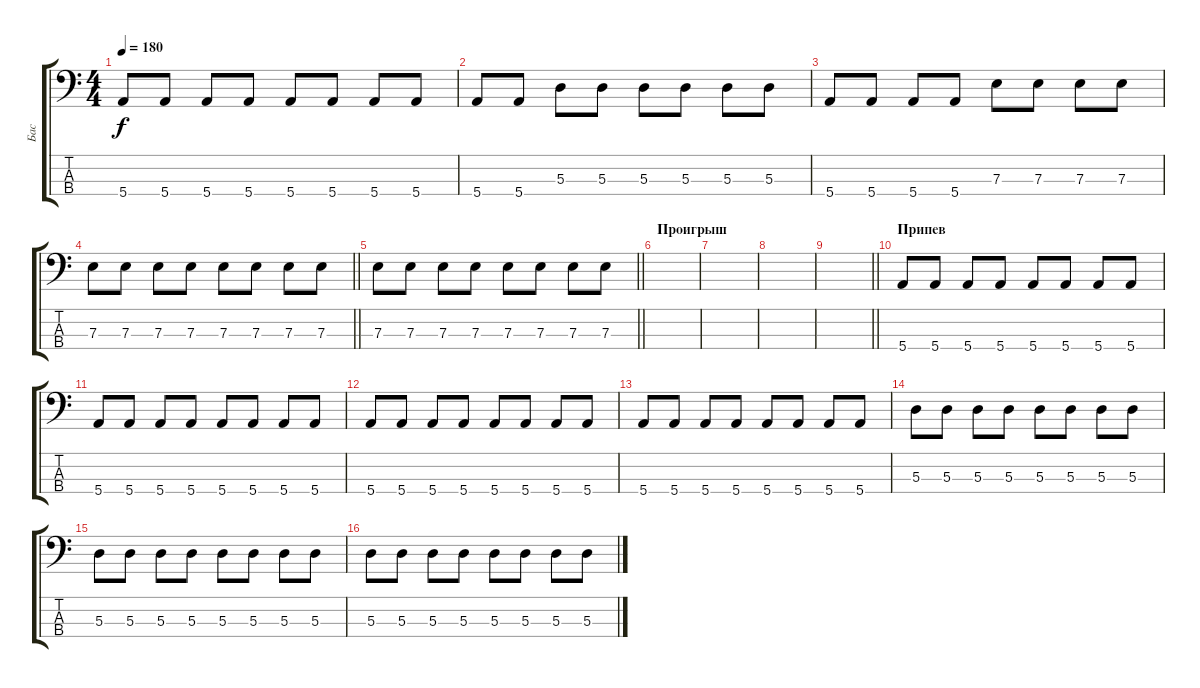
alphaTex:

\track ("Бас" "Бас") {instrument electricbassfinger}
\staff {score tabs}
\tuning (G2 D2 A1 E1) {hide}
\ts (4 4)
\tempo 180
\clef f4
\ks c
5.4.8{dy f} 5.4.8 5.4.8 5.4.8 5.4.8 5.4.8 5.4.8 5.4.8 |
5.4.8 5.4.8 5.3.8 5.3.8 5.3.8 5.3.8 5.3.8 5.3.8 |
5.4.8 5.4.8 5.4.8 5.4.8 7.3.8 7.3.8 7.3.8 7.3.8 |
\barLineRight lightlight
7.3.8 7.3.8 7.3.8 7.3.8 7.3.8 7.3.8 7.3.8 7.3.8 |
\barLineRight lightlight
7.3.8 7.3.8 7.3.8 7.3.8 7.3.8 7.3.8 7.3.8 7.3.8 |
\section ("" "Проигрыш")
|
|
|
\barLineRight lightlight
|
\section ("" "Припев")
5.4.8 5.4.8 5.4.8 5.4.8 5.4.8 5.4.8 5.4.8 5.4.8 |
5.4.8 5.4.8 5.4.8 5.4.8 5.4.8 5.4.8 5.4.8 5.4.8 |
5.4.8 5.4.8 5.4.8 5.4.8 5.4.8 5.4.8 5.4.8 5.4.8 |
5.4.8 5.4.8 5.4.8 5.4.8 5.4.8 5.4.8 5.4.8 5.4.8 |
5.3.8 5.3.8 5.3.8 5.3.8 5.3.8 5.3.8 5.3.8 5.3.8 |
5.3.8 5.3.8 5.3.8 5.3.8 5.3.8 5.3.8 5.3.8 5.3.8 |
5.3.8 5.3.8 5.3.8 5.3.8 5.3.8 5.3.8 5.3.8 5.3.8
